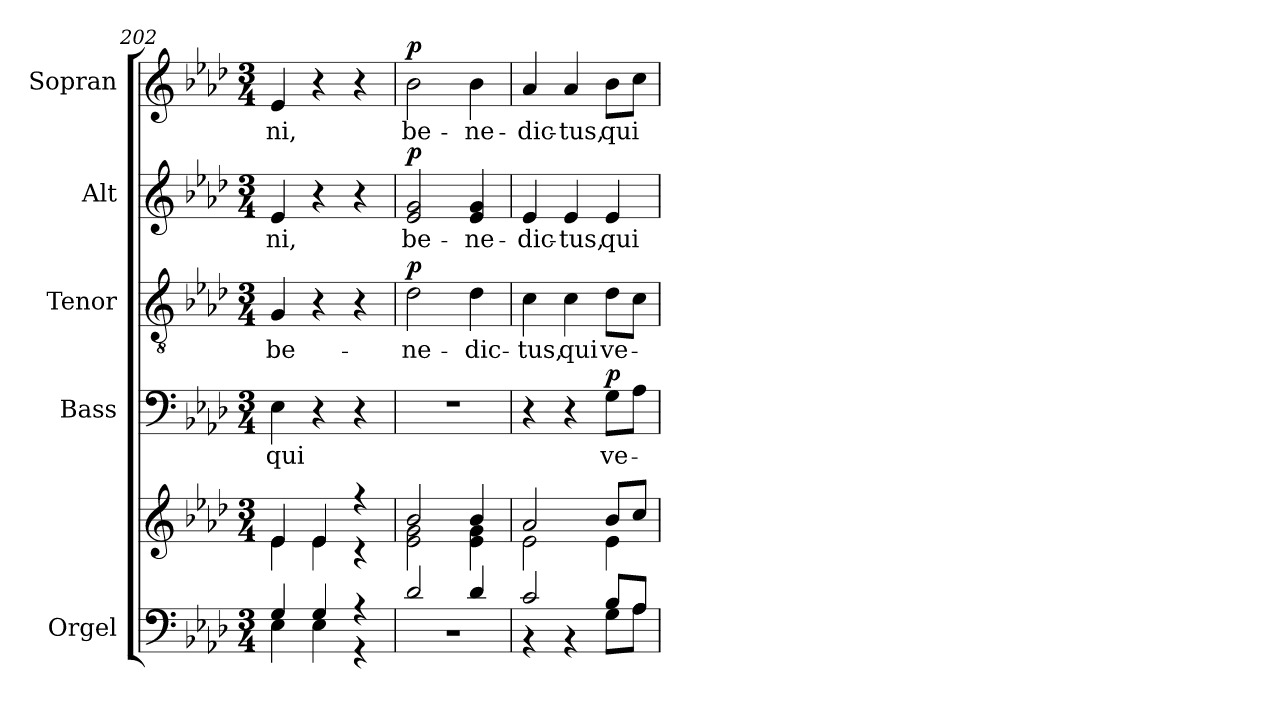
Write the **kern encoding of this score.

**kern	**kern	**kern	**text	**dynam	**kern	**text	**dynam	**kern	**text	**dynam	**kern	**text	**dynam
*part5	*part5	*part4	*part4	*part4	*part3	*part3	*part3	*part2	*part2	*part2	*part1	*part1	*part1
*staff6	*staff5	*staff4	*staff4	*staff4	*staff3	*staff3	*staff3	*staff2	*staff2	*staff2	*staff1	*staff1	*staff1
*I"Orgel	*	*I"Bass	*	*	*I"Tenor	*	*	*I"Alt	*	*	*I"Sopran	*	*
*I'Org.	*	*I'B.	*	*	*I'T.	*	*	*I'A.	*	*	*I'S.	*	*
*clefF4	*clefG2	*clefF4	*	*	*clefGv2	*	*	*clefG2	*	*	*clefG2	*	*
*k[b-e-a-d-]	*k[b-e-a-d-]	*k[b-e-a-d-]	*	*	*k[b-e-a-d-]	*	*	*k[b-e-a-d-]	*	*	*k[b-e-a-d-]	*	*
*A-:	*A-:	*A-:	*	*	*A-:	*	*	*A-:	*	*	*A-:	*	*
*M3/4	*M3/4	*M3/4	*	*	*M3/4	*	*	*M3/4	*	*	*M3/4	*	*
=202	=202	=202	=202	=202	=202	=202	=202	=202	=202	=202	=202	=202	=202
*^	*^	*	*	*	*	*	*	*	*	*	*	*	*
!	!	!	!	!	!LO:LY:b	!	!	!LO:LY:b	!	!	!LO:LY:b	!	!	!LO:LY:b	!
4G/	4E-\	4e-/	4e-\	4E-\	qui	.	4G/	be-	.	4e-/	-ni,	.	4e-/	-ni,	.
4G/	4E-\	4e-/	4e-\	4r	.	.	4r	.	.	4r	.	.	4r	.	.
4r	4r	4r	4r	4r	.	.	4r	.	.	4r	.	.	4r	.	.
!!LO:PB:g=z
=203	=203	=203	=203	=203	=203	=203	=203	=203	=203	=203	=203	=203	=203	=203	=203
!	!LO:N:vis=1	!	!	!	!	!	!	!LO:LY:b	!LO:DY:a	!	!LO:LY:b	!LO:DY:a	!	!LO:LY:b	!LO:DY:a
2d-/	2.r	2b-/	2e-\ 2g\	2.r	.	.	2d-\	-ne-	p	2e-/ 2g/	be-	p	2b-\	be-	p
!	!	!	!	!	!	!	!	!LO:LY:b	!	!	!LO:LY:b	!	!	!LO:LY:b	!
4d-/	.	4b-/	4e-\ 4g\	.	.	.	4d-\	-dic-	.	4e-/ 4g/	-ne-	.	4b-\	-ne-	.
=204	=204	=204	=204	=204	=204	=204	=204	=204	=204	=204	=204	=204	=204	=204	=204
!	!	!	!	!	!	!	!	!LO:LY:b	!	!	!LO:LY:b	!	!	!LO:LY:b	!
2c/	4r	2a-/	2e-\	4r	.	.	4c\	-tus,	.	4e-/	-dic-	.	4a-/	-dic-	.
!	!	!	!	!	!	!	!	!LO:LY:b	!	!	!LO:LY:b	!	!	!LO:LY:b	!
.	4r	.	.	4r	.	.	4c\	qui	.	4e-/	-tus,	.	4a-/	-tus,	.
!	!	!	!	!	!LO:LY:b	!LO:DY:a	!	!LO:LY:b	!	!	!LO:LY:b	!	!	!LO:LY:b	!
8B-/L	8G\L	8b-/L	4e-\	8G\L	ve-	p	8d-\L	ve-	.	4e-/	qui	.	8b-\L	qui	.
8A-/J	8A-\J	8cc/J	.	8A-\J	.	.	8c\J	.	.	.	.	.	8cc\J	.	.
*v	*v	*	*	*	*	*	*	*	*	*	*	*	*	*	*
*	*v	*v	*	*	*	*	*	*	*	*	*	*	*	*
=	=	=	=	=	=	=	=	=	=	=	=	=	=
*-	*-	*-	*-	*-	*-	*-	*-	*-	*-	*-	*-	*-	*-
